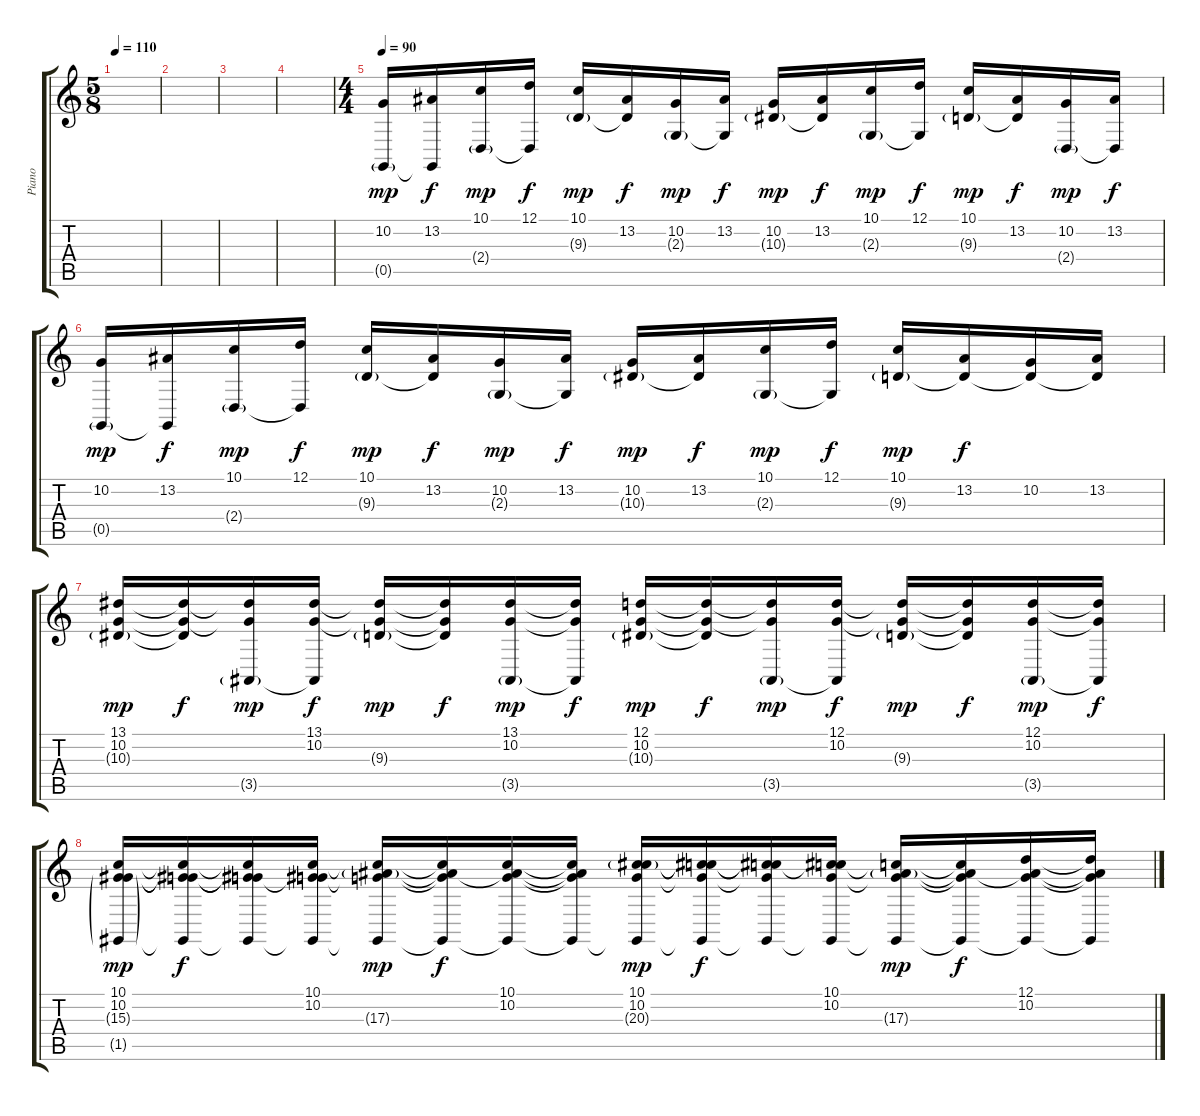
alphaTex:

\track ("Piano" "Piano") {instrument electricgrandpiano}
\staff {score tabs}
\tuning (D4 A3 F3 C3 G2 C2) {hide}
\ts (5 8)
\tempo 110
\clef g2
\ks c
|
|
|
|
\ts (4 4)
\tempo 90
(10.2 0.5{g}).16{dy mp} (13.2 0.5{t}).16{dy f} (10.1 2.4{g}).16{dy mp} (12.1 2.4{t}).16{dy f} (10.1 9.3{g}).16{dy mp} (13.2 9.3{t}).16{dy f} (10.2 2.3{g}).16{dy mp} (13.2 2.3{t}).16{dy f} (10.2 10.3{g}).16{dy mp} (13.2 10.3{t}).16{dy f} (10.1 2.3{g}).16{dy mp} (12.1 2.3{t}).16{dy f} (10.1 9.3{g}).16{dy mp} (13.2 9.3{t}).16{dy f} (10.2 2.4{g}).16{dy mp} (13.2 2.4{t}).16{dy f} |
(10.2 0.5{g}).16{dy mp} (13.2 0.5{t}).16{dy f} (10.1 2.4{g}).16{dy mp} (12.1 2.4{t}).16{dy f} (10.1 9.3{g}).16{dy mp} (13.2 9.3{t}).16{dy f} (10.2 2.3{g}).16{dy mp} (13.2 2.3{t}).16{dy f} (10.2 10.3{g}).16{dy mp} (13.2 10.3{t}).16{dy f} (10.1 2.3{g}).16{dy mp} (12.1 2.3{t}).16{dy f} (10.1 9.3{g}).16{dy mp} (13.2 9.3{t}).16{dy f} (10.2 9.3{t}).16 (13.2 9.3{t}).16 |
(13.1 10.2 10.3{g}).16{dy mp} (13.1{t} 10.2{t} 10.3{t}).16{dy f} (13.1{t} 10.2{t} 3.5{g}).16{dy mp} (13.1 10.2 3.5{t}).16{dy f} (13.1{t} 10.2{t} 9.3{g}).16{dy mp} (13.1{t} 10.2{t} 9.3{t}).16{dy f} (13.1 10.2 3.5{g}).16{dy mp} (13.1{t} 10.2{t} 3.5{t}).16{dy f} (12.1 10.2 10.3{g}).16{dy mp} (12.1{t} 10.2{t} 10.3{t}).16{dy f} (12.1{t} 10.2{t} 3.5{g}).16{dy mp} (12.1 10.2 3.5{t}).16{dy f} (12.1{t} 10.2{t} 9.3{g}).16{dy mp} (12.1{t} 10.2{t} 9.3{t}).16{dy f} (12.1 10.2 3.5{g}).16{dy mp} (12.1{t} 10.2{t} 3.5{t}).16{dy f} |
(10.1 10.2 15.3{g} 1.5{g}).16{dy mp} (10.1{t} 10.2{t} 15.3{t} 1.5{t}).16{dy f} (10.1{t} 10.2{t} 15.3{t} 1.5{t}).16 (10.1 10.2 15.3{t} 1.5{t}).16 (10.1{t} 10.2{t} 17.3{g} 1.5{t}).16{dy mp} (10.1{t} 10.2{t} 17.3{t} 1.5{t}).16{dy f} (10.1 10.2 17.3{t} 1.5{t}).16 (10.1{t} 10.2{t} 17.3{t} 1.5{t}).16 (10.1 10.2 20.3{g} 1.5{t}).16{dy mp} (10.1{t} 10.2{t} 20.3{t} 1.5{t}).16{dy f} (10.1{t} 10.2{t} 20.3{t} 1.5{t}).16 (10.1 10.2 20.3{t} 1.5{t}).16 (10.1{t} 10.2{t} 17.3{g} 1.5{t}).16{dy mp} (10.1{t} 10.2{t} 17.3{t} 1.5{t}).16{dy f} (12.1 10.2 17.3{t} 1.5{t}).16 (12.1{t} 10.2{t} 17.3{t} 1.5{t}).16
